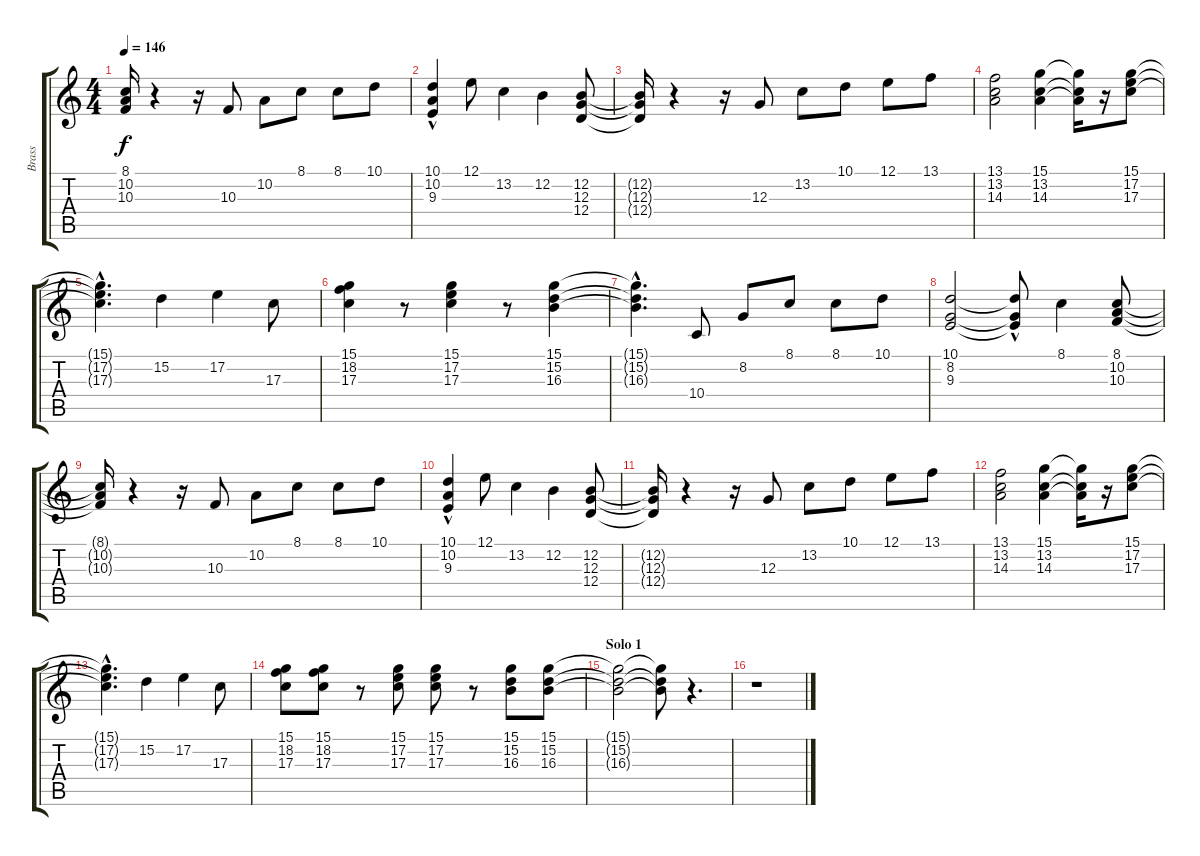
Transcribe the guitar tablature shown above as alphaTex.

\track ("Brass" "Brass") {instrument synthstrings2}
\staff {score tabs}
\tuning (E4 B3 G3 D3 A2 E2) {hide}
\ts (4 4)
\tempo 146
\clef g2
\ks c
(8.1{t} 10.2{t} 10.3{t}).16{dy f} r.4 r.16 10.3.8 10.2.8 8.1.8 8.1.8 10.1.8 |
(10.1 10.2{hac} 9.3{hac}).4 12.1.8 13.2.4 12.2.4 (12.2 12.3 12.4).8 |
(12.2{t} 12.3{t} 12.4{t}).16 r.4 r.16 12.3.8 13.2.8 10.1.8 12.1.8 13.1.8 |
(13.1 13.2 14.3).2 (15.1 13.2 14.3).4 (15.1{t} 13.2{t} 14.3{t}).16 r.16 (15.1 17.2 17.3).8 |
(15.1{hac t} 17.2{hac t} 17.3{hac t}).4{d} 15.2.4 17.2.4 17.3.8 |
(15.1 18.2 17.3).4 r.8 (15.1 17.2 17.3).4 r.8 (15.1 15.2 16.3).4 |
(15.1{hac t} 15.2{hac t} 16.3{hac t}).4{d} 10.4.8 8.2.8 8.1.8 8.1.8 10.1.8 |
(10.1 8.2 9.3).2 (10.1{t} 8.2{hac t} 9.3{hac t}).8 8.1.4 (8.1 10.2 10.3).8 |
(8.1{t} 10.2{t} 10.3{t}).16 r.4 r.16 10.3.8 10.2.8 8.1.8 8.1.8 10.1.8 |
(10.1 10.2{hac} 9.3{hac}).4 12.1.8 13.2.4 12.2.4 (12.2 12.3 12.4).8 |
(12.2{t} 12.3{t} 12.4{t}).16 r.4 r.16 12.3.8 13.2.8 10.1.8 12.1.8 13.1.8 |
(13.1 13.2 14.3).2 (15.1 13.2 14.3).4 (15.1{t} 13.2{t} 14.3{t}).16 r.16 (15.1 17.2 17.3).8 |
(15.1{hac t} 17.2{hac t} 17.3{hac t}).4{d} 15.2.4 17.2.4 17.3.8 |
(15.1 18.2 17.3).8 (15.1 18.2 17.3).8 r.8 (15.1 17.2 17.3).8 (15.1 17.2 17.3).8 r.8 (15.1 15.2 16.3).8 (15.1 15.2 16.3).8 |
\section ("" "Solo 1")
(15.1{t} 15.2{t} 16.3{t}).2 (15.1{t} 15.2{t} 16.3{t}).8 r.4{d} |
r.1
